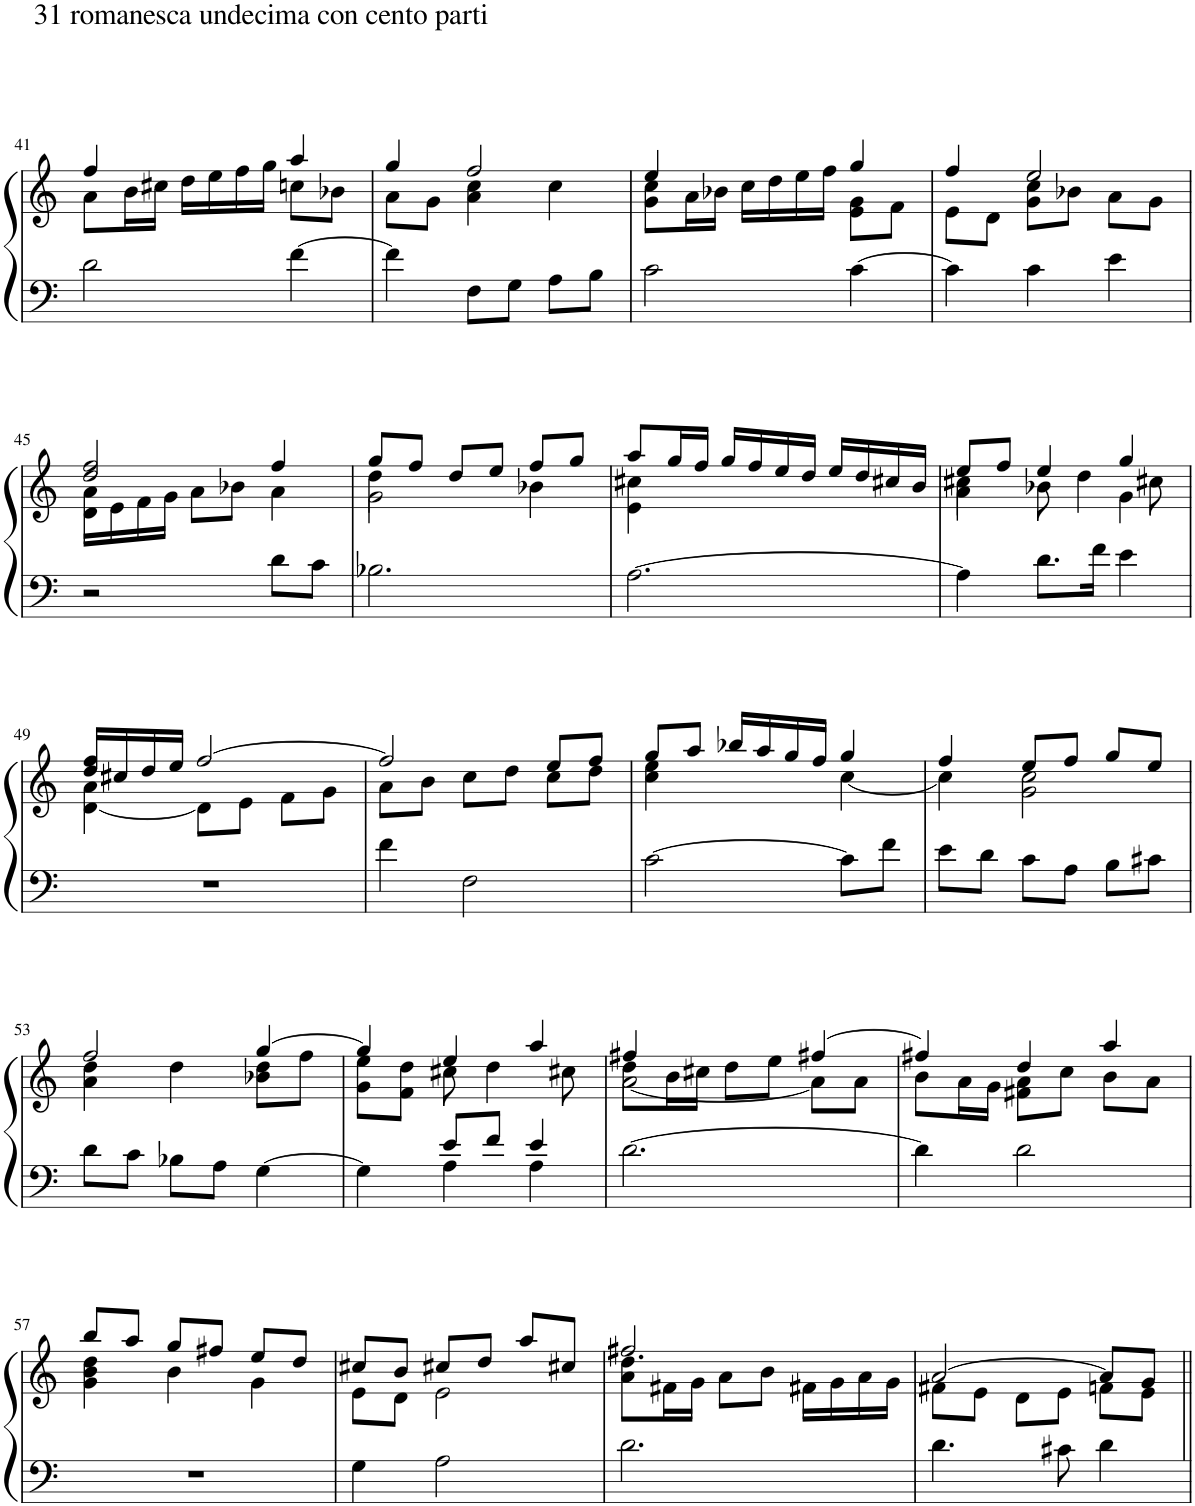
**kern	**kern
*part1	*part1
*staff2	*staff1
*I"Piano	*
*I'Pno.	*
!!LO:PB:g=z
*clefF4	*clefG2
*k[]	*k[]
*M3/4	*M3/4
=41	=41
*	*^
!	!LO:TX:a:t=31 romanesca undecima con cento parti	!
!LO:TX:a:t=31 romanesca undecima con cento parti	!	!
2d\	4ff/	8a\L
.	.	16b\L
.	.	16cc#X\JJ
.	16dd\LL	4ryy
.	16ee\	.
.	16ff\	.
.	16gg\JJ	.
[4f\	4aa/	8ccn\L
.	.	8b-X\J
=42	=42	=42
4f\]	4gg/	8a\L
.	.	8g\J
8F\L	2ff/	4a\ 4cc\
8G\J	.	.
8A\L	.	4cc\
8B\J	.	.
=43	=43	=43
2c\	4ee/	8g\ 8cc\L
.	.	16a\L
.	.	16b-X\JJ
.	16cc\LL	4ryy
.	16dd\	.
.	16ee\	.
.	16ff\JJ	.
[4c\	4gg/	8e\ 8g\L
.	.	8f\J
=44	=44	=44
4c\]	4ff/	8e\L
.	.	8d\J
4c\	2ee/	8g\ 8cc\L
.	.	8b-X\J
4e\	.	8a\L
.	.	8g\J
!!LO:LB:g=z	!!
=45	=45	=45
2r	2dd/ 2ff/	16d\ 16a\LL
.	.	16e\
.	.	16f\
.	.	16g\JJ
.	.	8a\L
.	.	8b-X\J
8d\L	4ff/	4a\
8c\J	.	.
=46	=46	=46
*	*	*^
2.B-X\	8gg/L	4dd\	2g\
.	8ff/J	.	.
.	8dd/L	4ryy	.
.	8ee/J	.	.
.	8ff/L	4b-X\	4ryy
.	8gg/J	.	.
*	*	*v	*v
=47	=47	=47
[2.A\	8aa/L	4e\ 4cc#X\
.	16gg/L	.
.	16ff/JJ	.
.	16gg/LL	2ryy
.	16ff/	.
.	16ee/	.
.	16dd/JJ	.
.	16ee/LL	.
.	16dd/	.
.	16cc#X/	.
.	16b/JJ	.
=48	=48	=48
*	*	*^
4A\]	8ee/L	4cc#X\	4a\
.	8ff/J	.	.
8.d\L	4ee/	8b-X\	4ryy
.	.	4dd\	.
16f\Jk	.	.	.
4e\	4gg/	.	4g\
.	.	8cc#X\	.
*	*	*v	*v
!!LO:LB:g=z
=49	=49	=49
2.r	16dd/ 16ff/LL	[4d\ 4a\
.	16cc#X/	.
.	16dd/	.
.	16ee/JJ	.
.	[2ff/	8d\L]
.	.	8e\J
.	.	8f\L
.	.	8g\J
=50	=50	=50
4f\	2ff/]	8a\L
.	.	8b\J
2F\	.	8cc\L
.	.	8dd\J
.	8ee/L	8cc\L
.	8ff/J	8dd\J
=51	=51	=51
[2c\	8gg/L	4cc\ 4ee\
.	8aa/J	.
.	16bb-X/LL	4ryy
.	16aa/	.
.	16gg/	.
.	16ff/JJ	.
8c\L]	4gg/	[4cc\
8f\J	.	.
=52	=52	=52
8e\L	4ff/	4cc\]
8d\J	.	.
8c\L	8ee/L	2g\ 2cc\
8A\J	8ff/J	.
8B\L	8gg/L	.
8c#X\J	8ee/J	.
!!LO:LB:g=z	!!
=53	=53	=53
8d\L	2ff/	4a\ 4dd\
8c\J	.	.
8B-X\L	.	4dd\
8A\J	.	.
[4G\	[4gg/	8b-X\ 8dd\L
.	.	8ff\J
=54	=54	=54
*^	*	*
4G\]	4ryy	4gg/]	8g\ 8ee\L
.	.	.	8f\ 8dd\J
4A\	8e/L	4ee/	8cc#X\
.	8f/J	.	4dd\
4A\	4e/	4aa/	.
.	.	.	8cc#X\
*v	*v	*	*
=55	=55	=55
*	*	*^
[2.d\	4ff#X/	8dd\L	[2a\
.	.	16b\L	.
.	.	16cc#X\JJ	.
.	8dd\L	4ryy	.
.	8ee\J	.	.
.	[4ff#X/	8a\L]	4ryy
.	.	8a\J	.
*	*	*v	*v
=56	=56	=56
4d\]	4ff#X/]	8b\L
.	.	16a\L
.	.	16g\JJ
2d\	4dd/	8f#X\ 8a\L
.	.	8cc\J
.	4aa/	8b\L
.	.	8a\J
!!LO:LB:g=z	!!
=57	=57	=57
2.r	8bb/L	4g\ 4b\ 4dd\
.	8aa/J	.
.	8gg/L	4b\
.	8ff#X/J	.
.	8ee/L	4g\
.	8dd/J	.
=58	=58	=58
4G\	8cc#X/L	8e\L
.	8b/J	8d\J
2A\	8cc#X/L	2e\
.	8dd/J	.
.	8aa/L	.
.	8cc#X/J	.
=59	=59	=59
2.d\	2.ff#X/	8a\ 8dd\L
.	.	16f#X\L
.	.	16g\JJ
.	.	8a\L
.	.	8b\J
.	.	16f#X\LL
.	.	16g\
.	.	16a\
.	.	16g\JJ
=60	=60	=60
4.d\	[2a/	8f#X\L
.	.	8e\J
.	.	8d\L
8c#X\	.	8e\J
4d\	8a/L]	8fn\L
.	8g/J	8e\J
*	*v	*v
=||	=||
*-	*-
